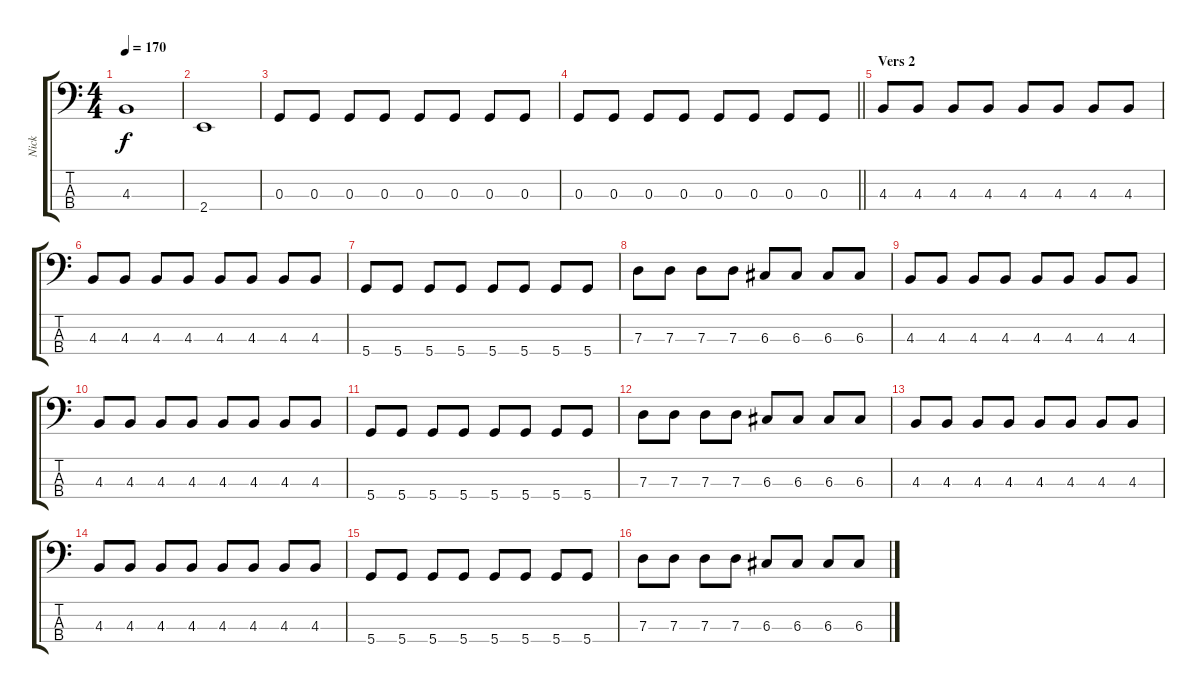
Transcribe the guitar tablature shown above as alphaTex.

\track ("Nick" "Nick") {instrument electricbassfinger}
\staff {score tabs}
\tuning (F2 C2 G1 D1) {hide}
\ts (4 4)
\tempo 170
\clef f4
\ks c
4.3{t}.1{dy f} |
2.4.1 |
0.3.8 0.3.8 0.3.8 0.3.8 0.3.8 0.3.8 0.3.8 0.3.8 |
\barLineRight lightlight
0.3.8 0.3.8 0.3.8 0.3.8 0.3.8 0.3.8 0.3.8 0.3.8 |
\section ("" "Vers 2")
4.3.8 4.3.8 4.3.8 4.3.8 4.3.8 4.3.8 4.3.8 4.3.8 |
4.3.8 4.3.8 4.3.8 4.3.8 4.3.8 4.3.8 4.3.8 4.3.8 |
5.4.8 5.4.8 5.4.8 5.4.8 5.4.8 5.4.8 5.4.8 5.4.8 |
7.3.8 7.3.8 7.3.8 7.3.8 6.3.8 6.3.8 6.3.8 6.3.8 |
4.3.8 4.3.8 4.3.8 4.3.8 4.3.8 4.3.8 4.3.8 4.3.8 |
4.3.8 4.3.8 4.3.8 4.3.8 4.3.8 4.3.8 4.3.8 4.3.8 |
5.4.8 5.4.8 5.4.8 5.4.8 5.4.8 5.4.8 5.4.8 5.4.8 |
7.3.8 7.3.8 7.3.8 7.3.8 6.3.8 6.3.8 6.3.8 6.3.8 |
4.3.8 4.3.8 4.3.8 4.3.8 4.3.8 4.3.8 4.3.8 4.3.8 |
4.3.8 4.3.8 4.3.8 4.3.8 4.3.8 4.3.8 4.3.8 4.3.8 |
5.4.8 5.4.8 5.4.8 5.4.8 5.4.8 5.4.8 5.4.8 5.4.8 |
7.3.8 7.3.8 7.3.8 7.3.8 6.3.8 6.3.8 6.3.8 6.3.8
